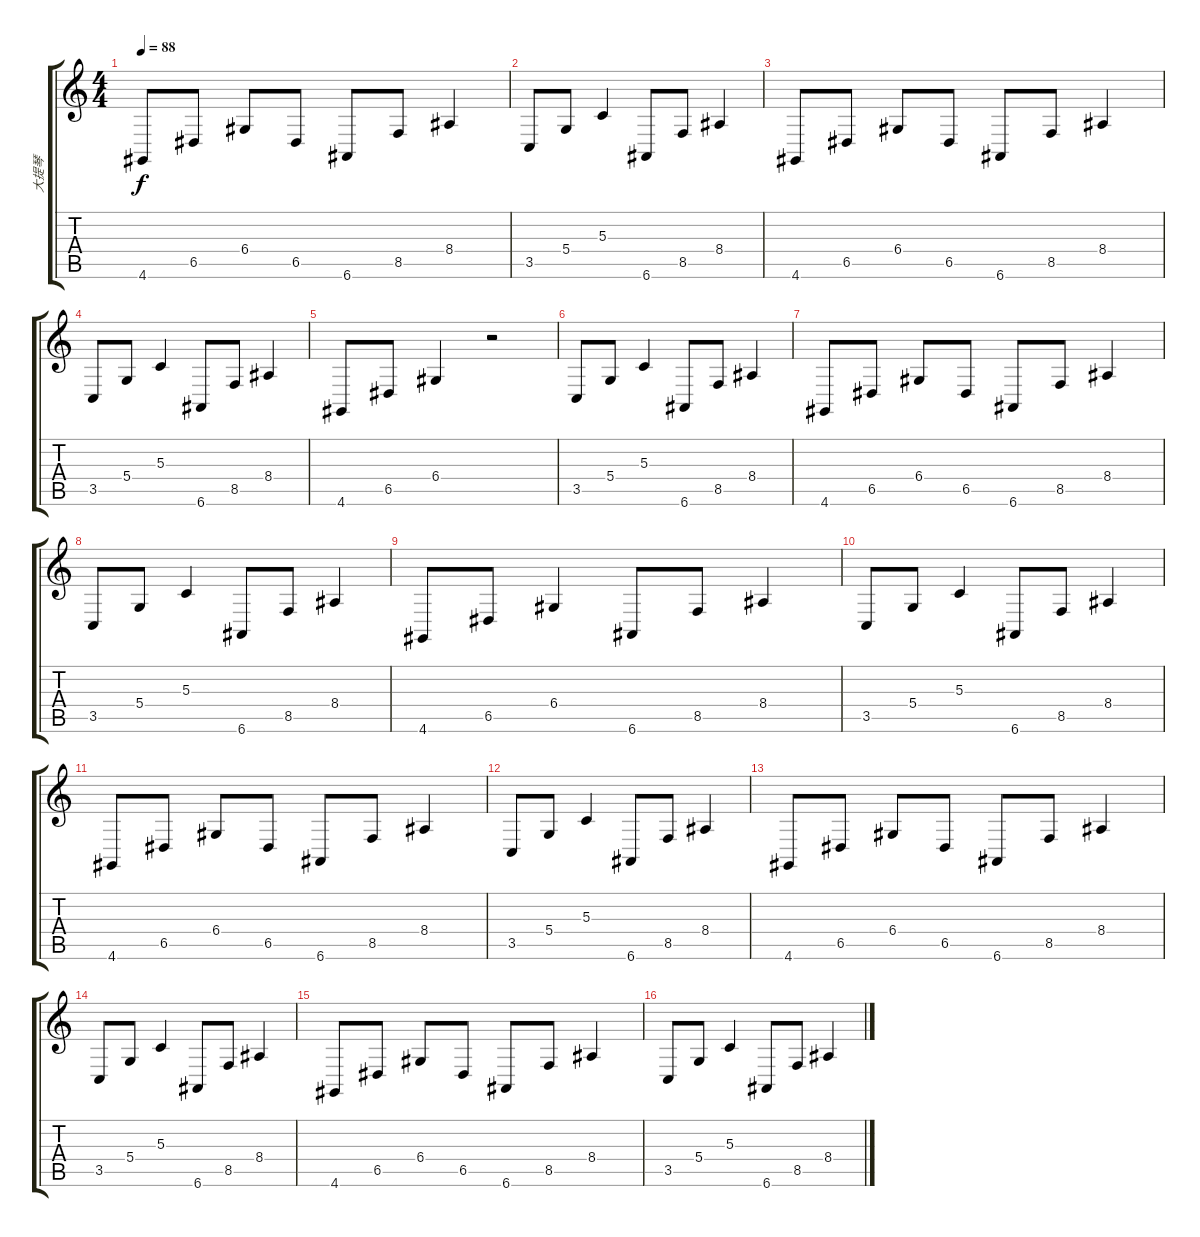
\track ("大提琴" "大提琴") {instrument cello}
\staff {score tabs}
\tuning (E4 B3 G3 D3 A2 E2) {hide}
\ts (4 4)
\tempo 88
\clef g2
\ks c
4.6.8{dy f} 6.5.8 6.4.8 6.5.8 6.6.8 8.5.8 8.4.4 |
3.5.8 5.4.8 5.3.4 6.6.8 8.5.8 8.4.4 |
4.6.8 6.5.8 6.4.8 6.5.8 6.6.8 8.5.8 8.4.4 |
3.5.8 5.4.8 5.3.4 6.6.8 8.5.8 8.4.4 |
4.6.8 6.5.8 6.4.4 r.2 |
3.5.8 5.4.8 5.3.4 6.6.8 8.5.8 8.4.4 |
4.6.8 6.5.8 6.4.8 6.5.8 6.6.8 8.5.8 8.4.4 |
3.5.8 5.4.8 5.3.4 6.6.8 8.5.8 8.4.4 |
4.6.8 6.5.8 6.4.4 6.6.8 8.5.8 8.4.4 |
3.5.8 5.4.8 5.3.4 6.6.8 8.5.8 8.4.4 |
4.6.8 6.5.8 6.4.8 6.5.8 6.6.8 8.5.8 8.4.4 |
3.5.8 5.4.8 5.3.4 6.6.8 8.5.8 8.4.4 |
4.6.8 6.5.8 6.4.8 6.5.8 6.6.8 8.5.8 8.4.4 |
3.5.8 5.4.8 5.3.4 6.6.8 8.5.8 8.4.4 |
4.6.8 6.5.8 6.4.8 6.5.8 6.6.8 8.5.8 8.4.4 |
3.5.8 5.4.8 5.3.4 6.6.8 8.5.8 8.4.4
